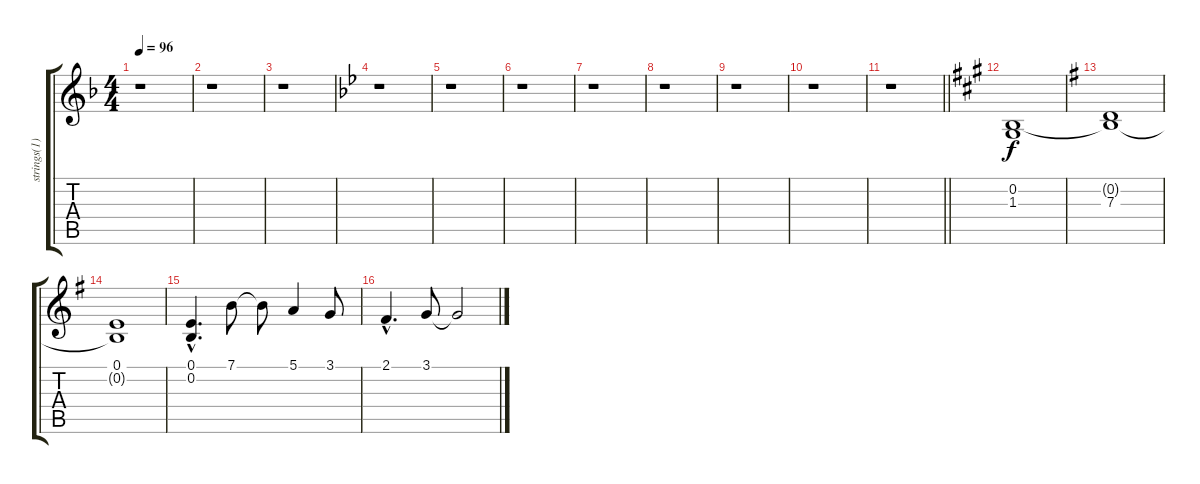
\track ("strings(1)" "strings(1)") {instrument violin}
\staff {score tabs}
\tuning (E4 B3 G3 D3 A2 E2) {hide}
\ts (4 4)
\tempo 96
\clef g2
\ks f
r.1{dy f} |
r.1 |
r.1 |
\ks bb
r.1 |
r.1 |
r.1 |
r.1 |
r.1 |
r.1 |
r.1 |
\barLineRight lightlight
r.1 |
\ks a
(0.2 1.3).1 |
\ks g
(0.2{t} 7.3).1 |
(0.1 0.2{t}).1 |
(0.1{hac} 0.2{hac}).4{d} 7.1.8 7.1{t}.8 5.1.4 3.1.8 |
2.1{hac}.4{d} 3.1.8 3.1{t}.2
